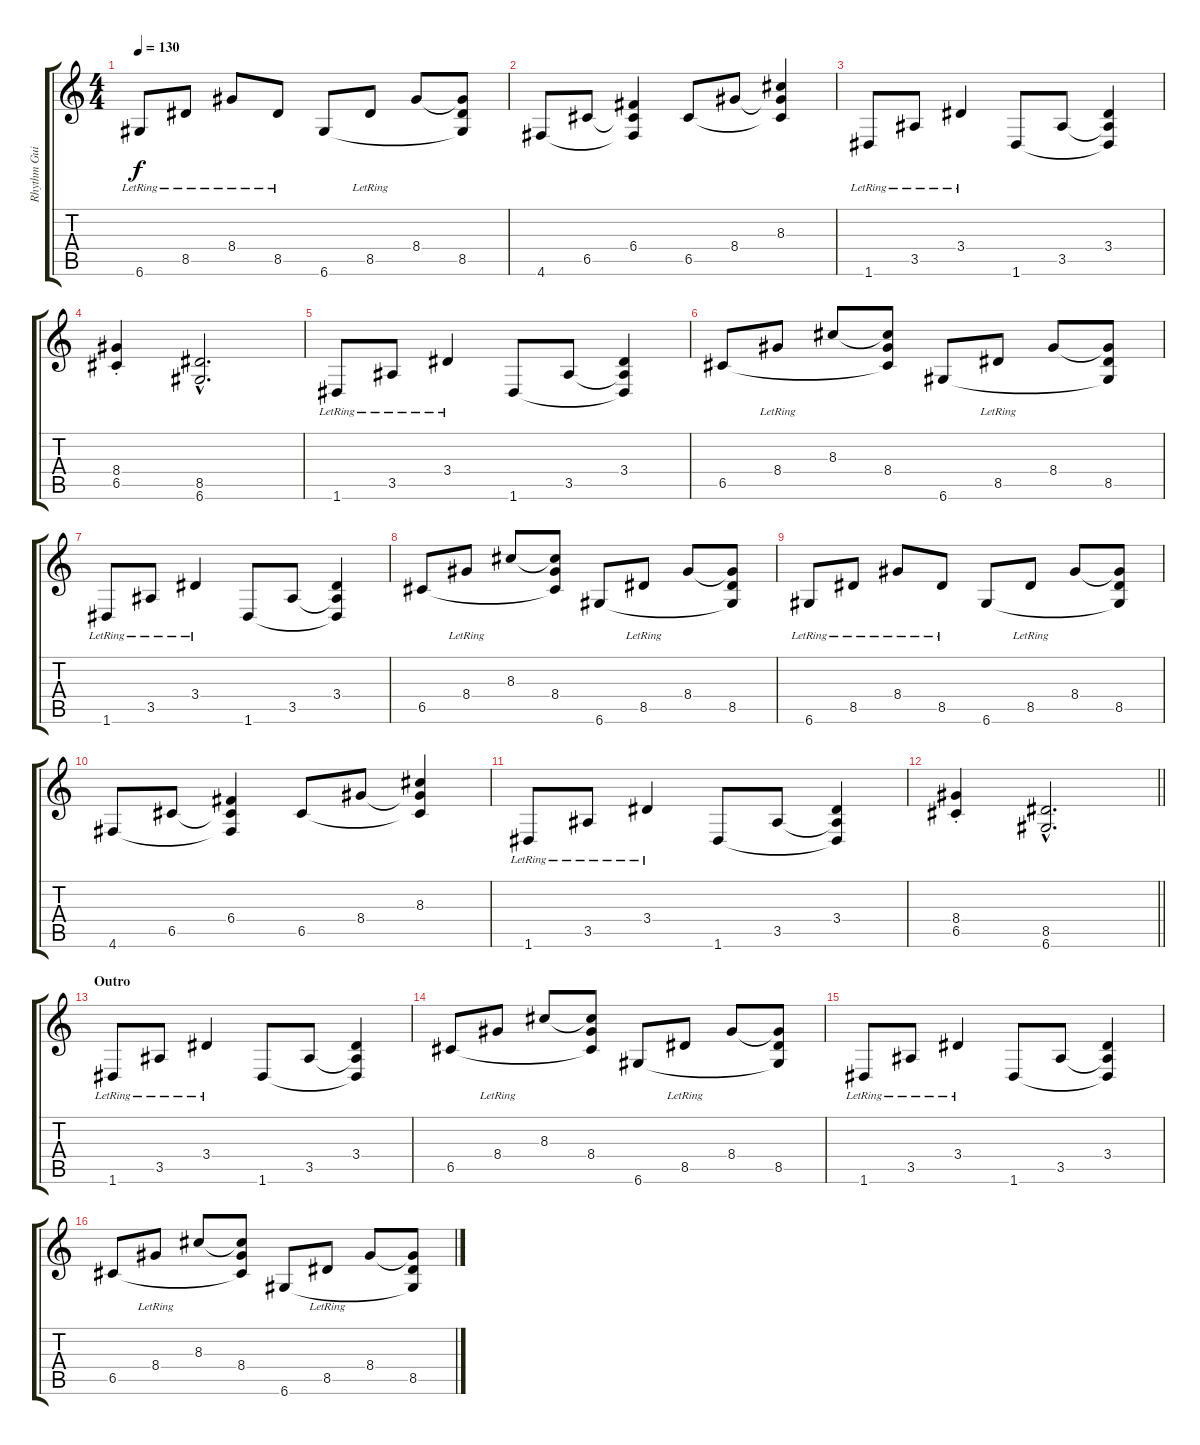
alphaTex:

\track ("Rhythm Guitar - Left" "Rhythm Gui") {instrument distortionguitar}
\staff {score tabs}
\tuning (D4 A3 F3 C3 G2 D2) {hide}
\ts (4 4)
\tempo 130
\clef g2
\ks c
6.6{lr}.8{dy f} 8.5{lr}.8 8.4{lr}.8 8.5{lr}.8 6.6.8 8.5{lr}.8 8.4.8 (8.4{t} 8.5 6.6{t}).8 |
4.6.8 6.5.8 (6.4 6.5{t} 4.6{t}).4 6.5.8 8.4.8 (8.3 8.4{t} 6.5{t}).4 |
1.6{lr}.8 3.5{lr}.8 3.4{lr}.4 1.6.8 3.5.8 (3.4 3.5{t} 1.6{t}).4 |
(8.4{st} 6.5{st}).4 (8.5{hac} 6.6{hac}).2{d} |
1.6{lr}.8 3.5{lr}.8 3.4{lr}.4 1.6.8 3.5.8 (3.4 3.5{t} 1.6{t}).4 |
6.5.8 8.4{lr}.8 8.3.8 (8.3{t} 8.4 6.5{t}).8 6.6.8 8.5{lr}.8 8.4.8 (8.4{t} 8.5 6.6{t}).8 |
1.6{lr}.8 3.5{lr}.8 3.4{lr}.4 1.6.8 3.5.8 (3.4 3.5{t} 1.6{t}).4 |
6.5.8 8.4{lr}.8 8.3.8 (8.3{t} 8.4 6.5{t}).8 6.6.8 8.5{lr}.8 8.4.8 (8.4{t} 8.5 6.6{t}).8 |
6.6{lr}.8 8.5{lr}.8 8.4{lr}.8 8.5{lr}.8 6.6.8 8.5{lr}.8 8.4.8 (8.4{t} 8.5 6.6{t}).8 |
4.6.8 6.5.8 (6.4 6.5{t} 4.6{t}).4 6.5.8 8.4.8 (8.3 8.4{t} 6.5{t}).4 |
1.6{lr}.8 3.5{lr}.8 3.4{lr}.4 1.6.8 3.5.8 (3.4 3.5{t} 1.6{t}).4 |
\barLineRight lightlight
(8.4{st} 6.5{st}).4 (8.5{hac} 6.6{hac}).2{d} |
\section ("" "Outro")
1.6{lr}.8 3.5{lr}.8 3.4{lr}.4 1.6.8 3.5.8 (3.4 3.5{t} 1.6{t}).4 |
6.5.8 8.4{lr}.8 8.3.8 (8.3{t} 8.4 6.5{t}).8 6.6.8 8.5{lr}.8 8.4.8 (8.4{t} 8.5 6.6{t}).8 |
1.6{lr}.8 3.5{lr}.8 3.4{lr}.4 1.6.8 3.5.8 (3.4 3.5{t} 1.6{t}).4 |
6.5.8 8.4{lr}.8 8.3.8 (8.3{t} 8.4 6.5{t}).8 6.6.8 8.5{lr}.8 8.4.8 (8.4{t} 8.5 6.6{t}).8
